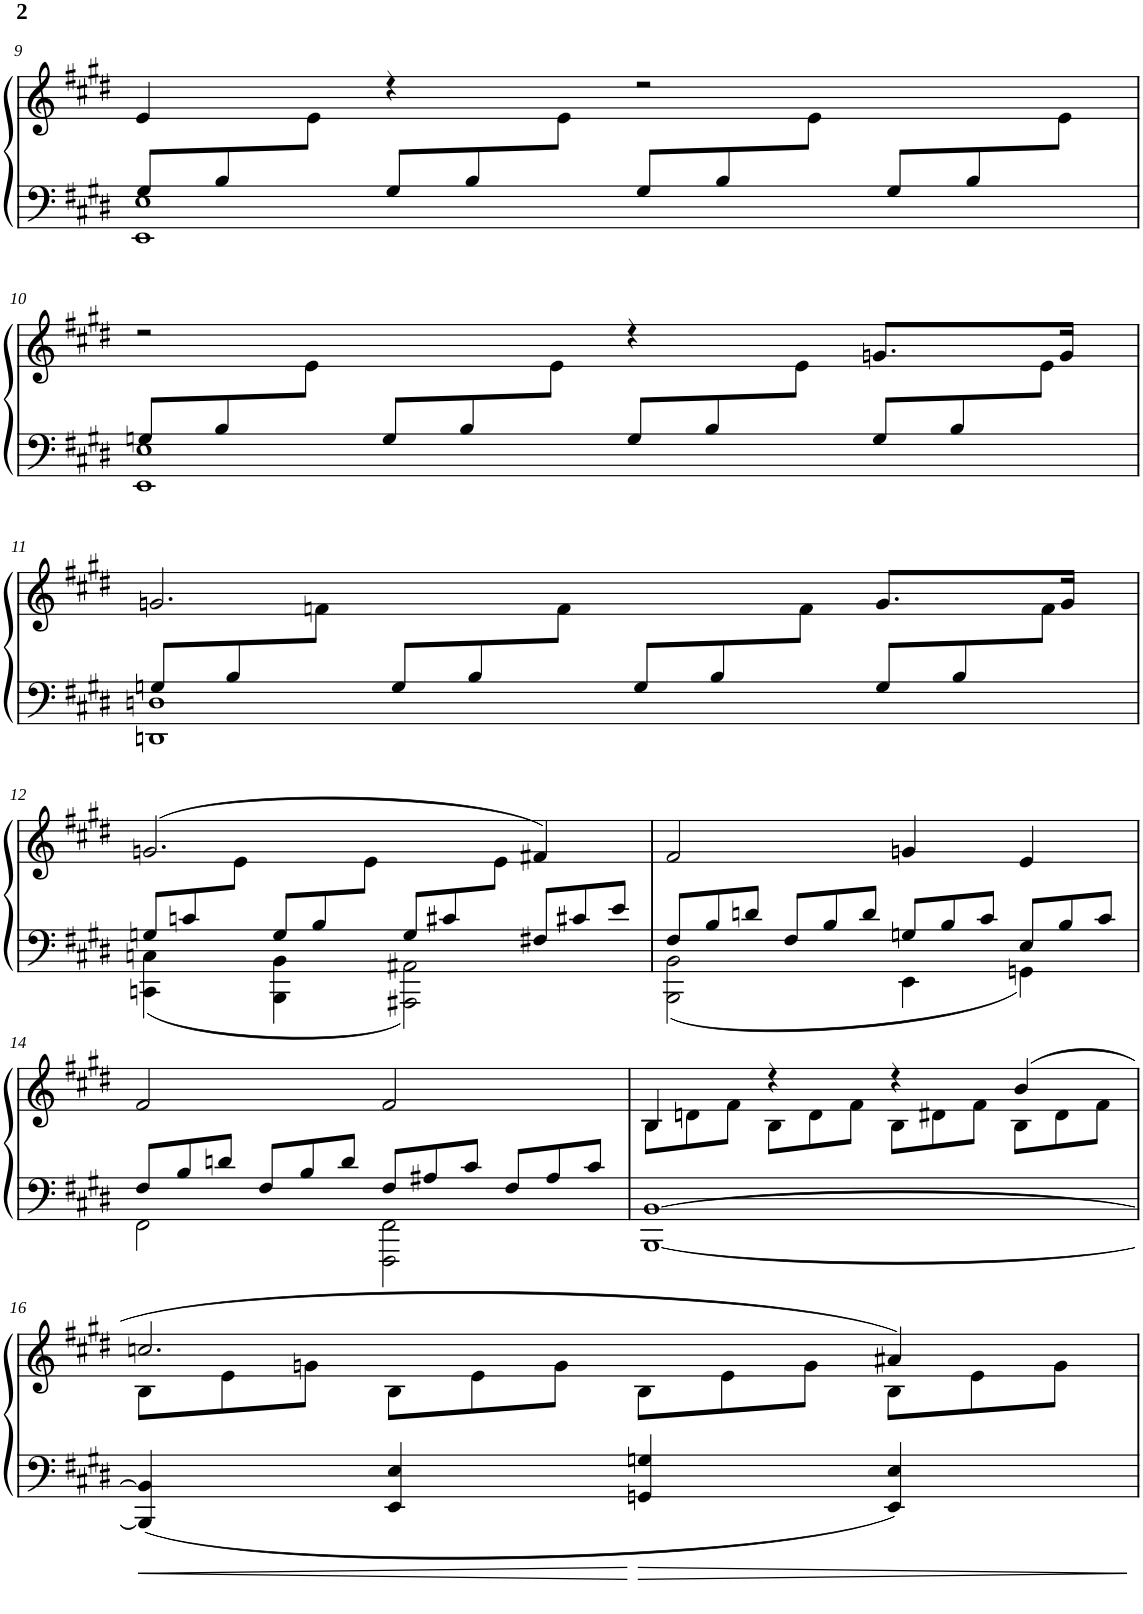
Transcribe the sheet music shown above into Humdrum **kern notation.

**kern	**kern
*part1	*part1
*staff2	*staff1
*I"Piano	*
*I'Pno	*
!!LO:PB:g=z
*clefF4	*clefG2
*k[f#c#g#d#]	*k[f#c#g#d#]
*M4/4	*M4/4
*met(c|)	*met(c|)
*Xtuplet	*
=9	=9
*^	*^
12G#/L	1EE 1E	4e/	6ryy
12B/	.	.	.
12ryy	.	.	12e\J
12G#/L	.	4r	6ryy
12B/	.	.	.
12ryy	.	.	12e\J
12G#/L	.	2r	6ryy
12B/	.	.	.
12ryy	.	.	12e\J
12G#/L	.	.	6ryy
12B/	.	.	.
12ryy	.	.	12e\J
!!LO:LB:g=z	!!
=10	=10	=10	=10
12Gn/L	1EE 1E	2r	6ryy
12B/	.	.	.
12ryy	.	.	12e\J
12G/L	.	.	6ryy
12B/	.	.	.
12ryy	.	.	12e\J
12G/L	.	4r	6ryy
12B/	.	.	.
12ryy	.	.	12e\J
12G/L	.	8.gn/L	6ryy
12B/	.	.	.
12ryy	.	.	12e\J
.	.	16g/Jk	.
!!LO:LB:g=z	!!
=11	=11	=11	=11
12Gn/L	1DDn 1Dn	2.gn/	6ryy
12B/	.	.	.
12ryy	.	.	12fn\J
12G/L	.	.	6ryy
12B/	.	.	.
12ryy	.	.	12f\J
12G/L	.	.	6ryy
12B/	.	.	.
12ryy	.	.	12f\J
12G/L	.	8.g/L	6ryy
12B/	.	.	.
12ryy	.	.	12f\J
.	.	16g/Jk	.
!!LO:LB:g=z	!!
=12	=12	=12	=12
12Gn/L	4CCn\ 4Cn\	(>2.gn/	6ryy
12cn/	.	.	.
12ryy	.	.	12e\J
12G/L	4BBB\ 4BB\	.	6ryy
12B/	.	.	.
12ryy	.	.	12e\J
12G/L	2AAA#X\ 2AA#X\	.	6ryy
12c#X/	.	.	.
12ryy	.	.	12e\J
12F#X/L	.	4f#X/)	4ryy
12c#X/	.	.	.
12e/J	.	.	.
*	*	*v	*v
=13	=13	=13
12F#/L	2BBB\ 2BB\	2f#/
12B/	.	.
12dn/J	.	.
12F#/L	.	.
12B/	.	.
12d/J	.	.
12Gn/L	4EE\	4gn/
12B/	.	.
12c#/J	.	.
12E/L	4GGn\	4e/
12B/	.	.
12c#/J	.	.
!!LO:LB:g=z
=14	=14	=14
12F#/L	2FF#\	2f#/
12B/	.	.
12dn/J	.	.
12F#/L	.	.
12B/	.	.
12d/J	.	.
12F#/L	2FFF#\ 2FF#\	2f#/
12A#X/	.	.
12c#/J	.	.
12F#/L	.	.
12A#/	.	.
12c#/J	.	.
*v	*v	*
=15	=15
*	*^
*	*	*Xtuplet
[1BBB [>1BB	4B/	12B\L
.	.	12dn\
.	.	12f#\J
.	4r	12B\L
.	.	12d\
.	.	12f#\J
.	4r	12B\L
.	.	12d#X\
.	.	12f#\J
.	(4b/	12B\L
.	.	12d#\
.	.	12f#\J
!!LO:LB:g=z	!!
=16	=16	=16
4BBB/] 4BB/]	2.ccn/	12B\L
.	.	12e\
.	.	12gn\J
4EE/ 4E/	.	12B\L
.	.	12e\
.	.	12g\J
4GGn/ 4Gn/	.	12B\L
.	.	12e\
.	.	12g\J
4EE/ 4E/	4a#X/)	12B\L
.	.	12e\
.	.	12g\J
*	*v	*v
=	=
*-	*-
